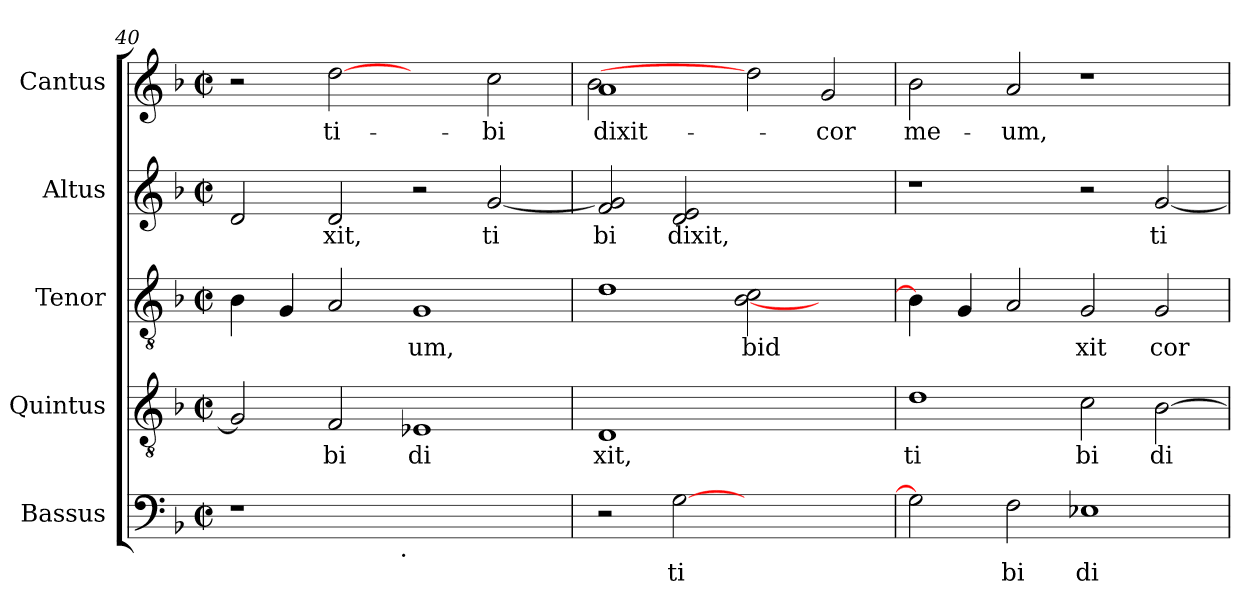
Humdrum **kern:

**kern	**text	**kern	**text	**kern	**text	**kern	**text	**kern	**text
*part5	*part5	*part4	*part4	*part3	*part3	*part2	*part2	*part1	*part1
*staff5	*staff5	*staff4	*staff4	*staff3	*staff3	*staff2	*staff2	*staff1	*staff1
*I"Bassus	*	*I"Quintus	*	*I"Tenor	*	*I"Altus	*	*I"Cantus	*
!!LO:PB:g=z
*clefF4	*	*clefGv2	*	*clefGv2	*	*clefG2	*	*clefG2	*
*k[b-]	*	*k[b-]	*	*k[b-]	*	*k[b-]	*	*k[b-]	*
*F:	*	*F:	*	*F:	*	*F:	*	*F:	*
*M2/2	*	*M2/2	*	*M2/2	*	*M2/2	*	*M2/2	*
*met(c|)	*	*met(c|)	*	*met(c|)	*	*met(c|)	*	*met(c|)	*
=40	=40	=40	=40	=40	=40	=40	=40	=40	=40
!	!	!	!LO:LY:b:cj	!	!LO:LY:b:cj	!	!LO:LY:b:cj	!	!
*^	*	*	*	*	*	*	*	*	*
1r	2ryy	.	2G/]	--	4B-\	.	2d/	.	2r	.
!	!	!	!	!	!	!LO:LY:b:cj	!	!	!	!
.	.	.	.	.	4G/	.	.	.	.	.
!	!	!	!	!LO:LY:b:cj	!	!LO:LY:b:cj	!	!LO:LY:b:cj	!	!LO:LY:b:cj
.	4...ryy	.	2F/	-bi	2A/	.	2d/	xit,	[2dd	ti-
!	!LO:TX:b:t=.	!	!	!	!	!	!	!	!	!
.	1ryy	.	.	.	.	.	.	.	.	.
!	!	!	!	!LO:LY:b:cj	!	!LO:LY:b:cj	!	!	!	!
1ryy	.	.	1E-X	di	1G	um,	2r	.	2ryy	.
!	!	!	!	!	!	!	!	!LO:LY:b:cj	!	!LO:LY:b:cj
.	.	.	.	.	.	.	[<2g/	ti	2cc\	-bi
.	32ryy	.	.	.	.	.	.	.	.	.
=41	=41	=41	=41	=41	=41	=41	=41	=41	=41	=41
!	!	!	!	!LO:LY:b:cj	!	!	!	!LO:LY:b:cj	!	!LO:LY:b:cj
*v	*v	*	*	*	*	*	*	*	*^	*
2r	.	1D	xit,	1d	.	2g/] 2f/	bi	1a	2b-\	dixit-
!	!LO:LY:b:cj	!	!	!	!	!	!LO:LY:b:cj	!	!	!
[>2G\	ti-	.	.	.	.	2e/ 2d/	dixit,	.	1.ryy	.
!	!	!	!	!	!LO:LY:b:cj	!	!	!	!	!
1ryy	.	1ryy	.	2c\ [>2B-\	bid	1ryy	.	2dd]	.	.
!	!	!	!	!	!	!	!	!	!	!LO:LY:b:cj
.	.	.	.	2ryy	.	.	.	2g/	.	-cor
*	*	*	*	*	*	*	*	*v	*v	*
=42	=42	=42	=42	=42	=42	=42	=42	=42	=42
!	!LO:LY:b:cj	!	!LO:LY:b:cj	!	!LO:LY:b:cj	!	!	!	!LO:LY:b:cj
2G\]	--	1d	ti	4B-\]	-	1r	.	2b-\	me-
!	!	!	!	!	!LO:LY:b:cj	!	!	!	!
.	.	.	.	4G/	--	.	.	.	.
!	!LO:LY:b:cj	!	!	!	!LO:LY:b:cj	!	!	!	!LO:LY:b:cj
2F\	-bi	.	.	2A/	--	.	.	2a/	-um,
!	!LO:LY:b:cj	!	!LO:LY:b:cj	!	!LO:LY:b:cj	!	!	!	!
1E-X	di-	2c\	bi	2G/	-xit	2r	.	1r	.
!	!	!	!LO:LY:b:cj	!	!LO:LY:b:cj	!	!LO:LY:b:cj	!	!
.	.	[>2B-\	di	2G/	cor	[<2g/	ti	.	.
=	=	=	=	=	=	=	=	=	=
*-	*-	*-	*-	*-	*-	*-	*-	*-	*-
